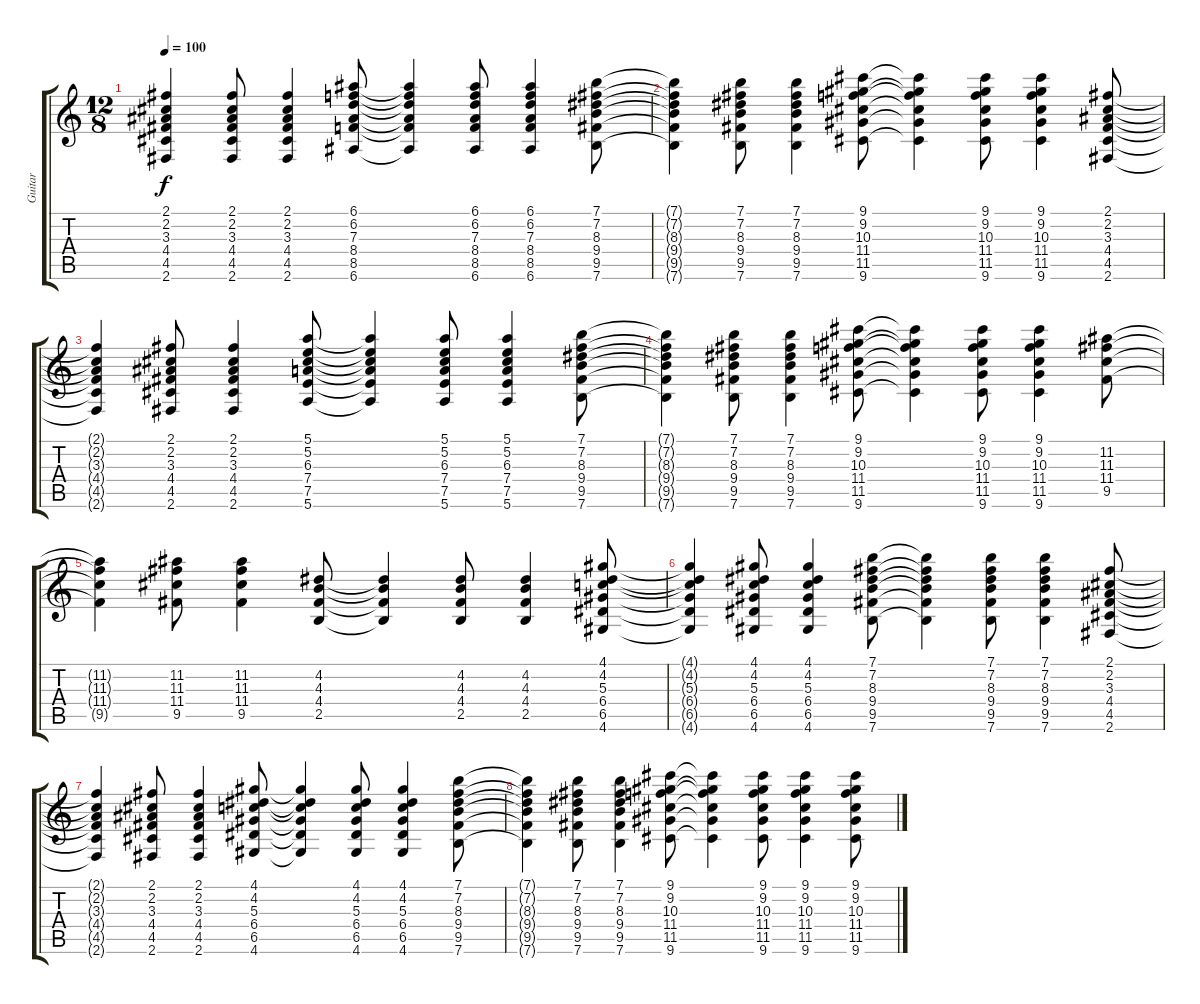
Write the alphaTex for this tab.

\track ("Guitar" "Guitar") {instrument acousticguitarsteel}
\staff {score tabs}
\tuning (E4 B3 G3 D3 A2 E2) {hide}
\ts (12 8)
\tempo 100
\clef g2
\ks c
(2.1{t} 2.2{t} 3.3{t} 4.4{t} 4.5{t} 2.6{t}).4{dy f} (2.1 2.2 3.3 4.4 4.5 2.6).8 (2.1 2.2 3.3 4.4 4.5 2.6).4 (6.1 6.2 7.3 8.4 8.5 6.6).8 (6.1{t} 6.2{t} 7.3{t} 8.4{t} 8.5{t} 6.6{t}).4 (6.1 6.2 7.3 8.4 8.5 6.6).8 (6.1 6.2 7.3 8.4 8.5 6.6).4 (7.1 7.2 8.3 9.4 9.5 7.6).8 |
(7.1{t} 7.2{t} 8.3{t} 9.4{t} 9.5{t} 7.6{t}).4 (7.1 7.2 8.3 9.4 9.5 7.6).8 (7.1 7.2 8.3 9.4 9.5 7.6).4 (9.1 9.2 10.3 11.4 11.5 9.6).8 (9.1{t} 9.2{t} 10.3{t} 11.4{t} 11.5{t} 9.6{t}).4 (9.1 9.2 10.3 11.4 11.5 9.6).8 (9.1 9.2 10.3 11.4 11.5 9.6).4 (2.1 2.2 3.3 4.4 4.5 2.6).8 |
(2.1{t} 2.2{t} 3.3{t} 4.4{t} 4.5{t} 2.6{t}).4 (2.1 2.2 3.3 4.4 4.5 2.6).8 (2.1 2.2 3.3 4.4 4.5 2.6).4 (5.1 5.2 6.3 7.4 7.5 5.6).8 (5.1{t} 5.2{t} 6.3{t} 7.4{t} 7.5{t} 5.6{t}).4 (5.1 5.2 6.3 7.4 7.5 5.6).8 (5.1 5.2 6.3 7.4 7.5 5.6).4 (7.1 7.2 8.3 9.4 9.5 7.6).8 |
(7.1{t} 7.2{t} 8.3{t} 9.4{t} 9.5{t} 7.6{t}).4 (7.1 7.2 8.3 9.4 9.5 7.6).8 (7.1 7.2 8.3 9.4 9.5 7.6).4 (9.1 9.2 10.3 11.4 11.5 9.6).8 (9.1{t} 9.2{t} 10.3{t} 11.4{t} 11.5{t} 9.6{t}).4 (9.1 9.2 10.3 11.4 11.5 9.6).8 (9.1 9.2 10.3 11.4 11.5 9.6).4 (11.2 11.3 11.4 9.5).8 |
(11.2{t} 11.3{t} 11.4{t} 9.5{t}).4 (11.2 11.3 11.4 9.5).8 (11.2 11.3 11.4 9.5).4 (4.2 4.3 4.4 2.5).8 (4.2{t} 4.3{t} 4.4{t} 2.5{t}).4 (4.2 4.3 4.4 2.5).8 (4.2 4.3 4.4 2.5).4 (4.1 4.2 5.3 6.4 6.5 4.6).8 |
(4.1{t} 4.2{t} 5.3{t} 6.4{t} 6.5{t} 4.6{t}).4 (4.1 4.2 5.3 6.4 6.5 4.6).8 (4.1 4.2 5.3 6.4 6.5 4.6).4 (7.1 7.2 8.3 9.4 9.5 7.6).8 (7.1{t} 7.2{t} 8.3{t} 9.4{t} 9.5{t} 7.6{t}).4 (7.1 7.2 8.3 9.4 9.5 7.6).8 (7.1 7.2 8.3 9.4 9.5 7.6).4 (2.1 2.2 3.3 4.4 4.5 2.6).8 |
(2.1{t} 2.2{t} 3.3{t} 4.4{t} 4.5{t} 2.6{t}).4 (2.1 2.2 3.3 4.4 4.5 2.6).8 (2.1 2.2 3.3 4.4 4.5 2.6).4 (4.1 4.2 5.3 6.4 6.5 4.6).8 (4.1{t} 4.2{t} 5.3{t} 6.4{t} 6.5{t} 4.6{t}).4 (4.1 4.2 5.3 6.4 6.5 4.6).8 (4.1 4.2 5.3 6.4 6.5 4.6).4 (7.1 7.2 8.3 9.4 9.5 7.6).8 |
(7.1{t} 7.2{t} 8.3{t} 9.4{t} 9.5{t} 7.6{t}).4 (7.1 7.2 8.3 9.4 9.5 7.6).8 (7.1 7.2 8.3 9.4 9.5 7.6).4 (9.1 9.2 10.3 11.4 11.5 9.6).8 (9.1{t} 9.2{t} 10.3{t} 11.4{t} 11.5{t} 9.6{t}).4 (9.1 9.2 10.3 11.4 11.5 9.6).8 (9.1 9.2 10.3 11.4 11.5 9.6).4 (9.1 9.2 10.3 11.4 11.5 9.6).8
